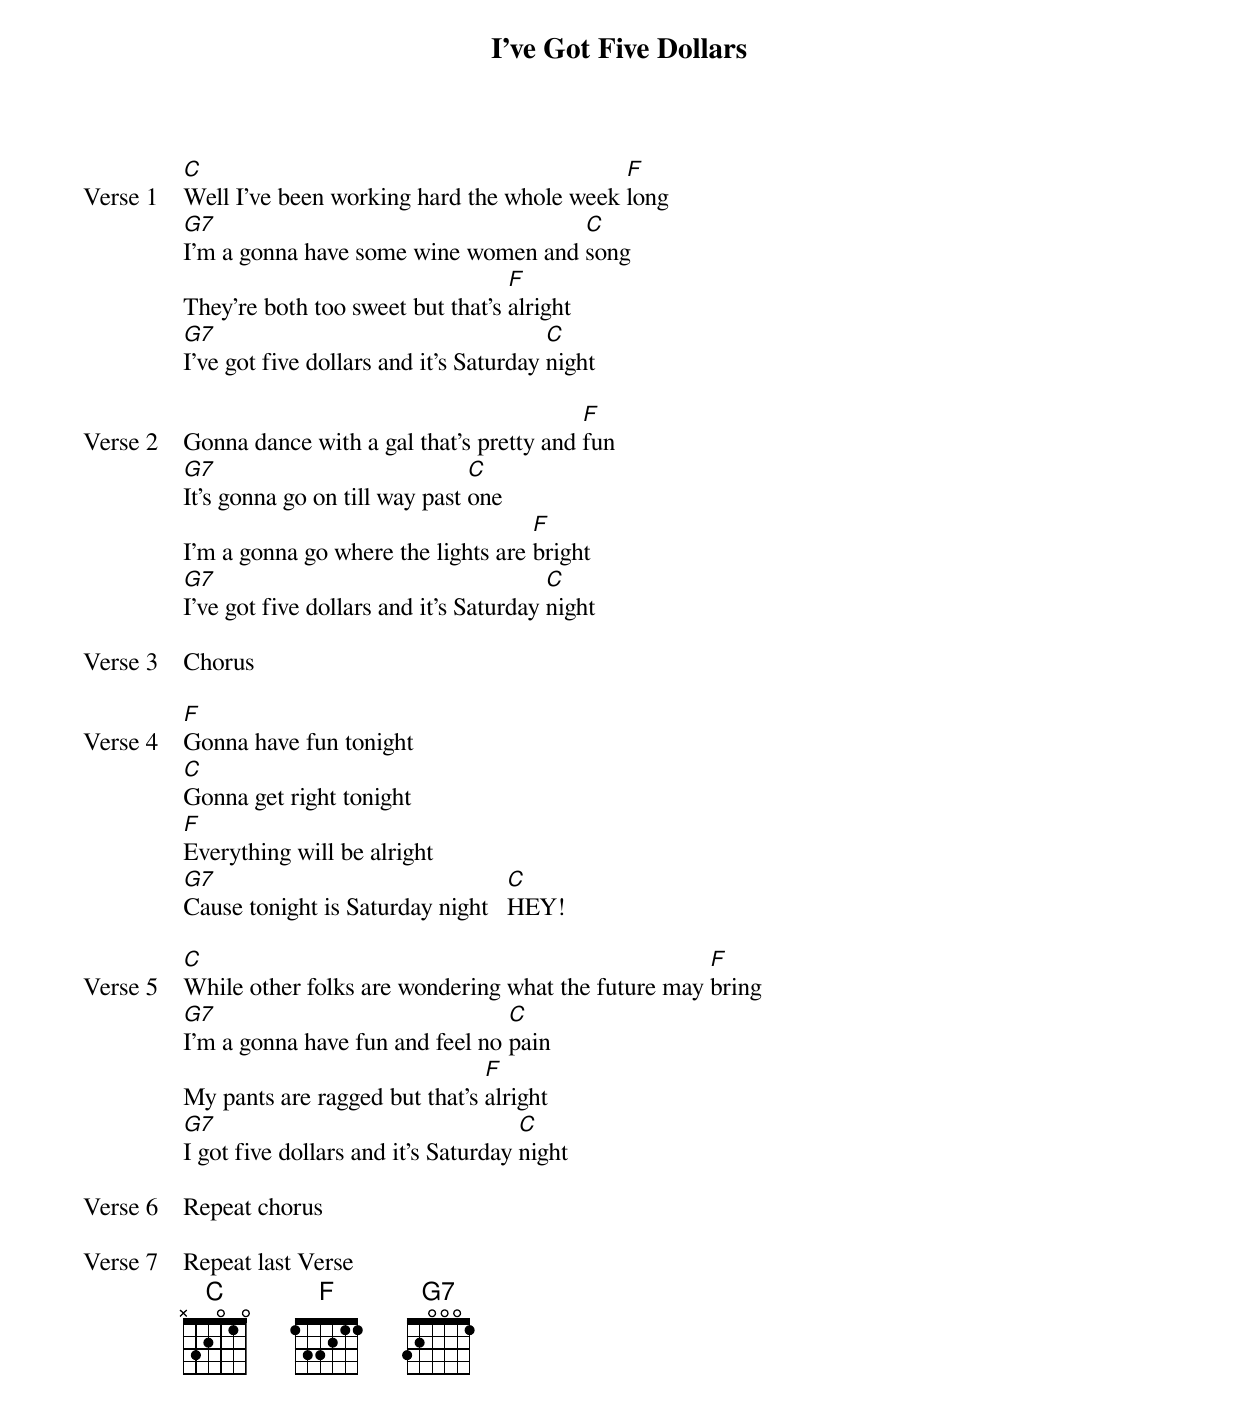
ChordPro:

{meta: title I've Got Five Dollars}
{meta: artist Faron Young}
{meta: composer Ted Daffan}

{start_of_verse: Verse 1}
[C]Well I've been working hard the whole week [F]long
[G7]I'm a gonna have some wine women and [C]song
They're both too sweet but that's [F]alright
[G7]I've got five dollars and it's Saturday [C]night
{end_of_verse}

{start_of_verse: Verse 2}
Gonna dance with a gal that's pretty and [F]fun
[G7]It's gonna go on till way past [C]one
I'm a gonna go where the lights are [F]bright
[G7]I've got five dollars and it's Saturday [C]night
{end_of_verse}

{start_of_verse: Verse 3}
Chorus
{end_of_verse}

{start_of_verse: Verse 4}
[F]Gonna have fun tonight
[C]Gonna get right tonight
[F]Everything will be alright
[G7]Cause tonight is Saturday night   [C]HEY!
{end_of_verse}

{start_of_verse: Verse 5}
[C]While other folks are wondering what the future may [F]bring
[G7]I'm a gonna have fun and feel no [C]pain
My pants are ragged but that's [F]alright
[G7]I got five dollars and it's Saturday [C]night
{end_of_verse}

{start_of_verse: Verse 6}
Repeat chorus
{end_of_verse}

{start_of_verse: Verse 7}
Repeat last Verse
{end_of_verse}
